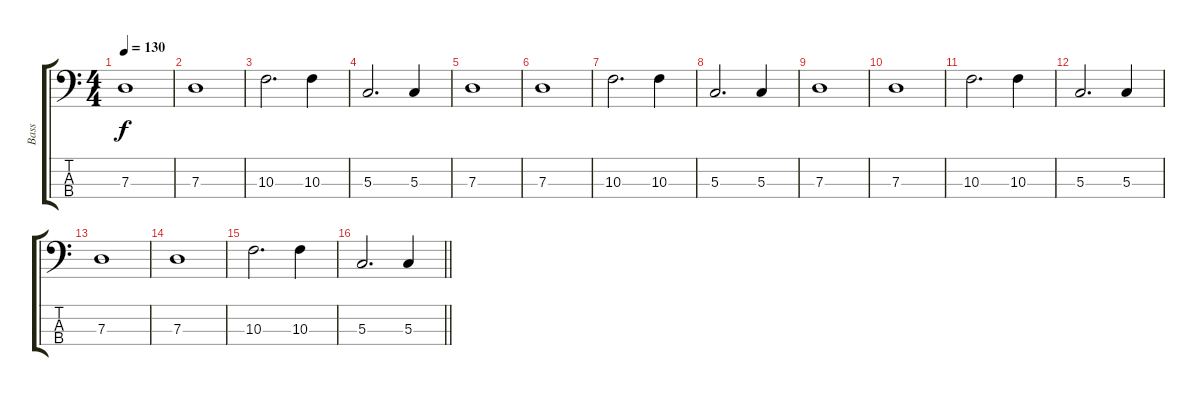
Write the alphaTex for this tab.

\track ("Bass" "Bass") {instrument electricbassfinger}
\staff {score tabs}
\tuning (F2 C2 G1 C1) {hide}
\ts (4 4)
\tempo 130
\clef f4
\ks c
7.3.1{dy f} |
7.3.1 |
10.3.2{d} 10.3.4 |
5.3.2{d} 5.3.4 |
7.3.1 |
7.3.1 |
10.3.2{d} 10.3.4 |
5.3.2{d} 5.3.4 |
7.3.1 |
7.3.1 |
10.3.2{d} 10.3.4 |
5.3.2{d} 5.3.4 |
7.3.1 |
7.3.1 |
10.3.2{d} 10.3.4 |
\barLineRight lightlight
5.3.2{d} 5.3.4
